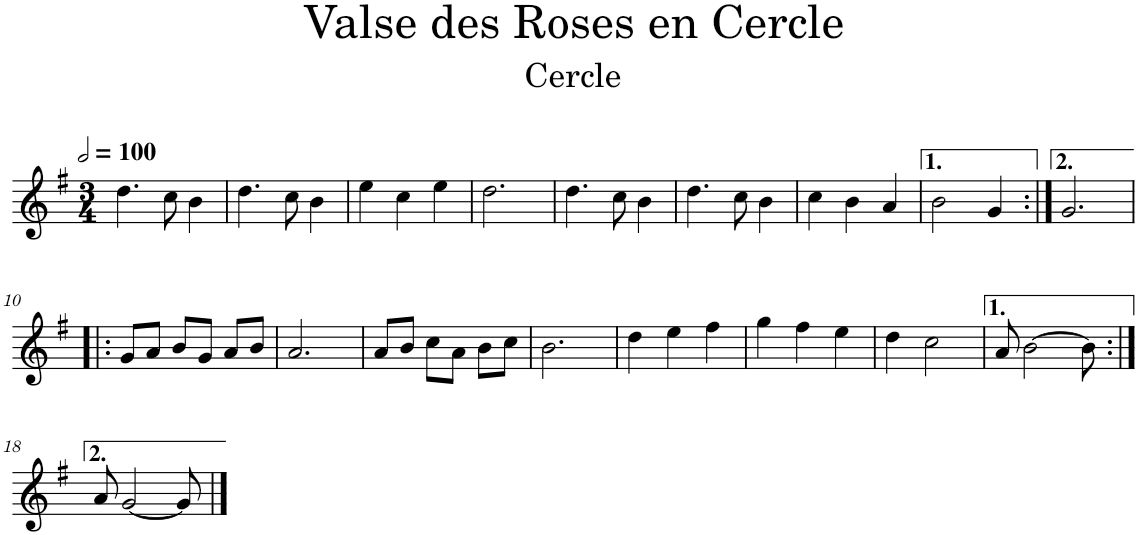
**kern
*part1
*staff1
*I"Violon
*I'Vln.
*clefG2
*k[f#]
*M3/4
*MM200
=1
4.dd\
8cc\
4b\
=2
4.dd\
8cc\
4b\
=3
4ee\
4cc\
4ee\
=4
2.dd\
=5
4.dd\
8cc\
4b\
=6
4.dd\
8cc\
4b\
=7
4cc\
4b\
4a/
=8
2b\
4g/
=9:|!
2.g/
!!LO:LB:g=z
=10!|:
8g/L
8a/J
8b/L
8g/J
8a/L
8b/J
=11
2.a/
=12
8a/L
8b/J
8cc\L
8a\J
8b\L
8cc\J
=13
2.b\
=14
4dd\
4ee\
4ff#\
=15
4gg\
4ff#\
4ee\
=16
4dd\
2cc\
=17
8a/
[2b\
8b\]
!!LO:LB:g=z
=18:|!
8a/
[2g/
8g/]
==
*-
